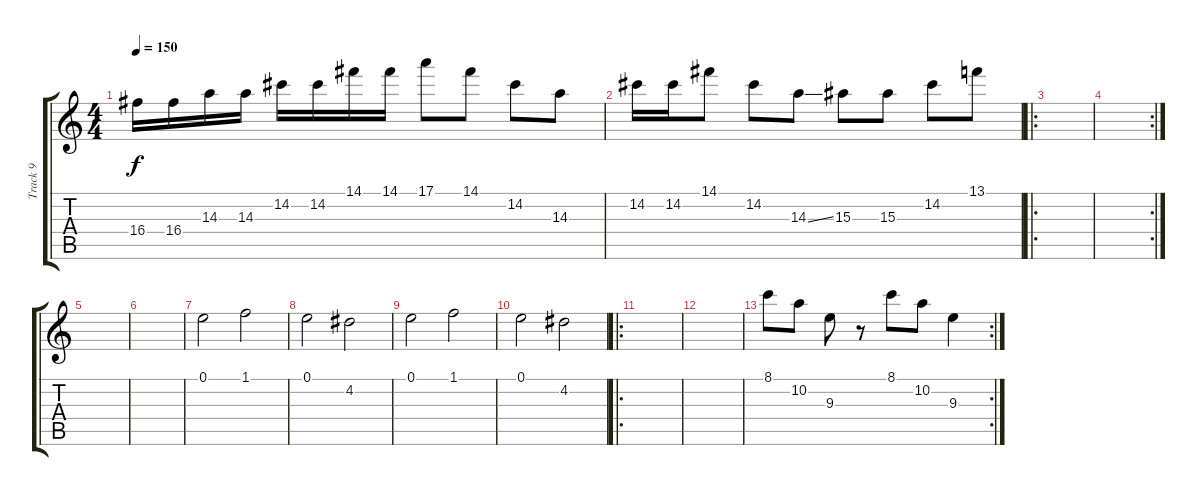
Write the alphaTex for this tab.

\track ("Track 9" "Track 9") {instrument overdrivenguitar}
\staff {score tabs}
\tuning (E4 B3 G3 D3 A2 E2) {hide}
\ts (4 4)
\tempo 150
\clef g2
\ks c
16.4.16{dy f} 16.4.16 14.3.16 14.3.16 14.2.16 14.2.16 14.1.16 14.1.16 17.1.8 14.1.8 14.2.8 14.3.8 |
14.2.16 14.2.16 14.1.8 14.2.8 14.3{ss}.8 15.3.8 15.3.8 14.2.8 13.1.8 |
\ro
|
\rc 2
|
|
|
0.1.2 1.1.2 |
0.1.2 4.2.2 |
0.1.2 1.1.2 |
0.1.2 4.2.2 |
\ro
|
|
\rc 2
8.1.8 10.2.8 9.3.8 r.8 8.1.8 10.2.8 9.3.4
